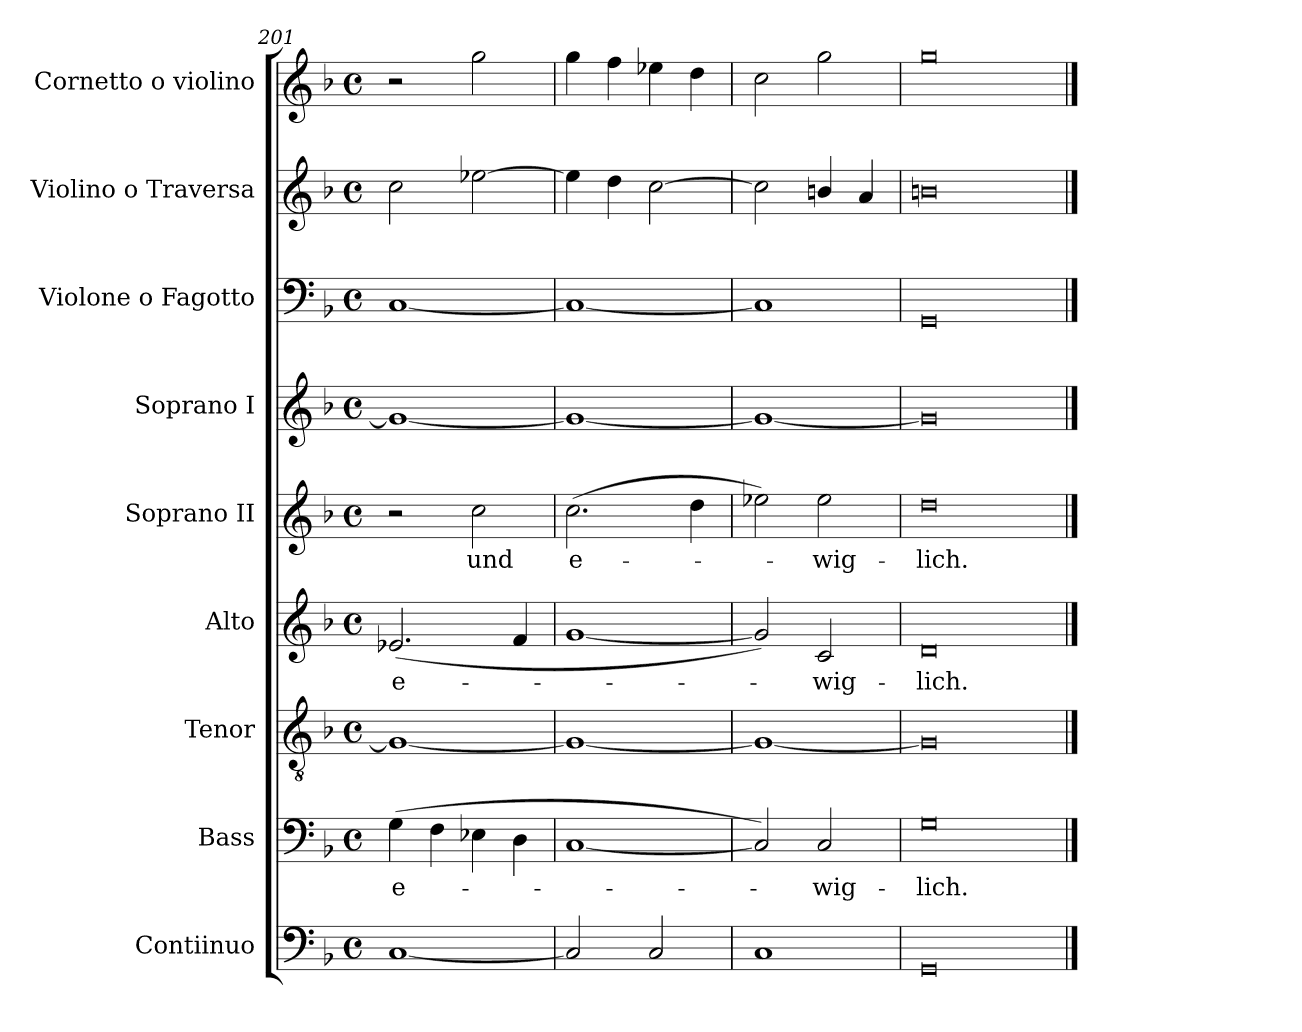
**kern	**kern	**text	**kern	**kern	**text	**kern	**text	**kern	**kern	**kern	**kern
*part9	*part8	*part8	*part7	*part6	*part6	*part5	*part5	*part4	*part3	*part2	*part1
*staff9	*staff8	*staff8	*staff7	*staff6	*staff6	*staff5	*staff5	*staff4	*staff3	*staff2	*staff1
*I"Contiinuo	*I"Bass	*	*I"Tenor	*I"Alto	*	*I"Soprano II	*	*I"Soprano I	*I"Violone o Fagotto	*I"Violino o Traversa	*I"Cornetto o violino
*	*I'B	*	*I'T	*I'A	*	*I'S II	*	*I'S I	*	*I'Vln	*I'Vln
*clefF4	*clefF4	*	*clefGv2	*clefG2	*	*clefG2	*	*clefG2	*clefF4	*clefG2	*clefG2
*k[b-]	*k[b-]	*	*k[b-]	*k[b-]	*	*k[b-]	*	*k[b-]	*k[b-]	*k[b-]	*k[b-]
*F:	*F:	*	*F:	*F:	*	*F:	*	*F:	*F:	*F:	*F:
*M4/4	*M4/4	*	*M4/4	*M4/4	*	*M4/4	*	*M4/4	*M4/4	*M4/4	*M4/4
*met(c)	*met(c)	*	*met(c)	*met(c)	*	*met(c)	*	*met(c)	*met(c)	*met(c)	*met(c)
=201	=201	=201	=201	=201	=201	=201	=201	=201	=201	=201	=201
!	!	!LO:LY:b	!	!	!LO:LY:b	!	!	!	!	!	!
[1C	(>4G	e-	1G_	(<2.e-X	e-	2r	.	1g_	[1C	2cc	2r
.	4F	.	.	.	.	.	.	.	.	.	.
!	!	!	!	!	!	!	!LO:LY:b	!	!	!	!
.	4E-X	.	.	.	.	2cc	und	.	.	[2ee-X	2gg
.	4D\	.	.	4f	.	.	.	.	.	.	.
=202	=202	=202	=202	=202	=202	=202	=202	=202	=202	=202	=202
!	!	!	!	!	!	!	!LO:LY:b	!	!	!	!
2C]	[1C	.	1G_	[1g	.	(>2.cc	e-	1g_	1C_	4ee-]	4gg
.	.	.	.	.	.	.	.	.	.	4dd	4ff
2C	.	.	.	.	.	.	.	.	.	[2cc	4ee-X
.	.	.	.	.	.	4dd	.	.	.	.	4dd
=203	=203	=203	=203	=203	=203	=203	=203	=203	=203	=203	=203
1C	2C])	.	1G_	2g])	.	2ee-X)	.	1g_	1C]	2cc]	2cc
!	!	!LO:LY:b	!	!	!LO:LY:b	!	!LO:LY:b	!	!	!	!
.	2C	wig-	.	2c	wig-	2ee-	wig-	.	.	4bn/	2gg
.	.	.	.	.	.	.	.	.	.	4a	.
=204	=204	=204	=204	=204	=204	=204	=204	=204	=204	=204	=204
!	!	!LO:LY:b	!	!	!LO:LY:b	!	!LO:LY:b	!	!	!	!
0GG	0G	-lich.	0G]	0d	-lich.	0dd	-lich.	0g]	0GG	0bn	0gg
==	==	==	==	==	==	==	==	==	==	==	==
*-	*-	*-	*-	*-	*-	*-	*-	*-	*-	*-	*-
